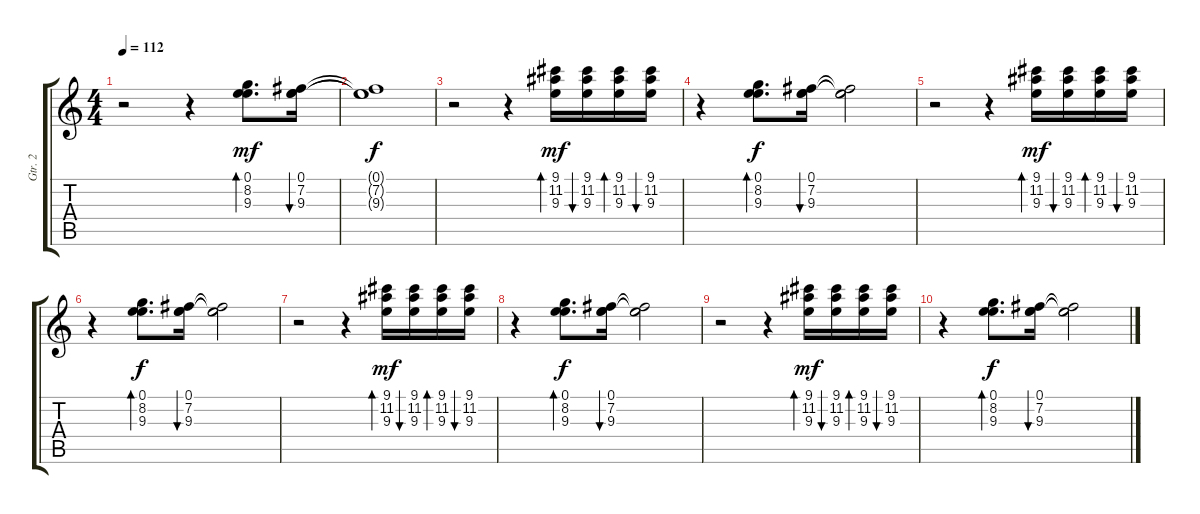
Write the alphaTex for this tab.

\track ("Gtr. 2" "Gtr. 2") {instrument acousticguitarsteel}
\staff {score tabs}
\tuning (E4 B3 G3 D3 A2 E2) {hide}
\ts (4 4)
\tempo 112
\clef g2
\ks c
r.2{dy f} r.4 (0.1 8.2 9.3).8{d bd 60 dy mf} (0.1 7.2 9.3).16{bu 60} |
(0.1{t} 7.2{t} 9.3{t}).1{dy f} |
r.2 r.4 (9.1 11.2 9.3).16{bd 30 dy mf} (9.1 11.2 9.3).16{bu 30} (9.1 11.2 9.3).16{bd 30} (9.1 11.2 9.3).16{bu 30} |
r.4 (0.1 8.2 9.3).8{d bd 60 dy f} (0.1 7.2 9.3).16{bu 60} (0.1{t} 7.2{t} 9.3{t}).2 |
r.2 r.4 (9.1 11.2 9.3).16{bd 30 dy mf} (9.1 11.2 9.3).16{bu 30} (9.1 11.2 9.3).16{bd 30} (9.1 11.2 9.3).16{bu 30} |
r.4 (0.1 8.2 9.3).8{d bd 60 dy f} (0.1 7.2 9.3).16{bu 60} (0.1{t} 7.2{t} 9.3{t}).2 |
r.2 r.4 (9.1 11.2 9.3).16{bd 30 dy mf} (9.1 11.2 9.3).16{bu 30} (9.1 11.2 9.3).16{bd 30} (9.1 11.2 9.3).16{bu 30} |
r.4 (0.1 8.2 9.3).8{d bd 60 dy f} (0.1 7.2 9.3).16{bu 60} (0.1{t} 7.2{t} 9.3{t}).2 |
r.2 r.4 (9.1 11.2 9.3).16{bd 30 dy mf} (9.1 11.2 9.3).16{bu 30} (9.1 11.2 9.3).16{bd 30} (9.1 11.2 9.3).16{bu 30} |
r.4 (0.1 8.2 9.3).8{d bd 60 dy f} (0.1 7.2 9.3).16{bu 60} (0.1{t} 7.2{t} 9.3{t}).2
